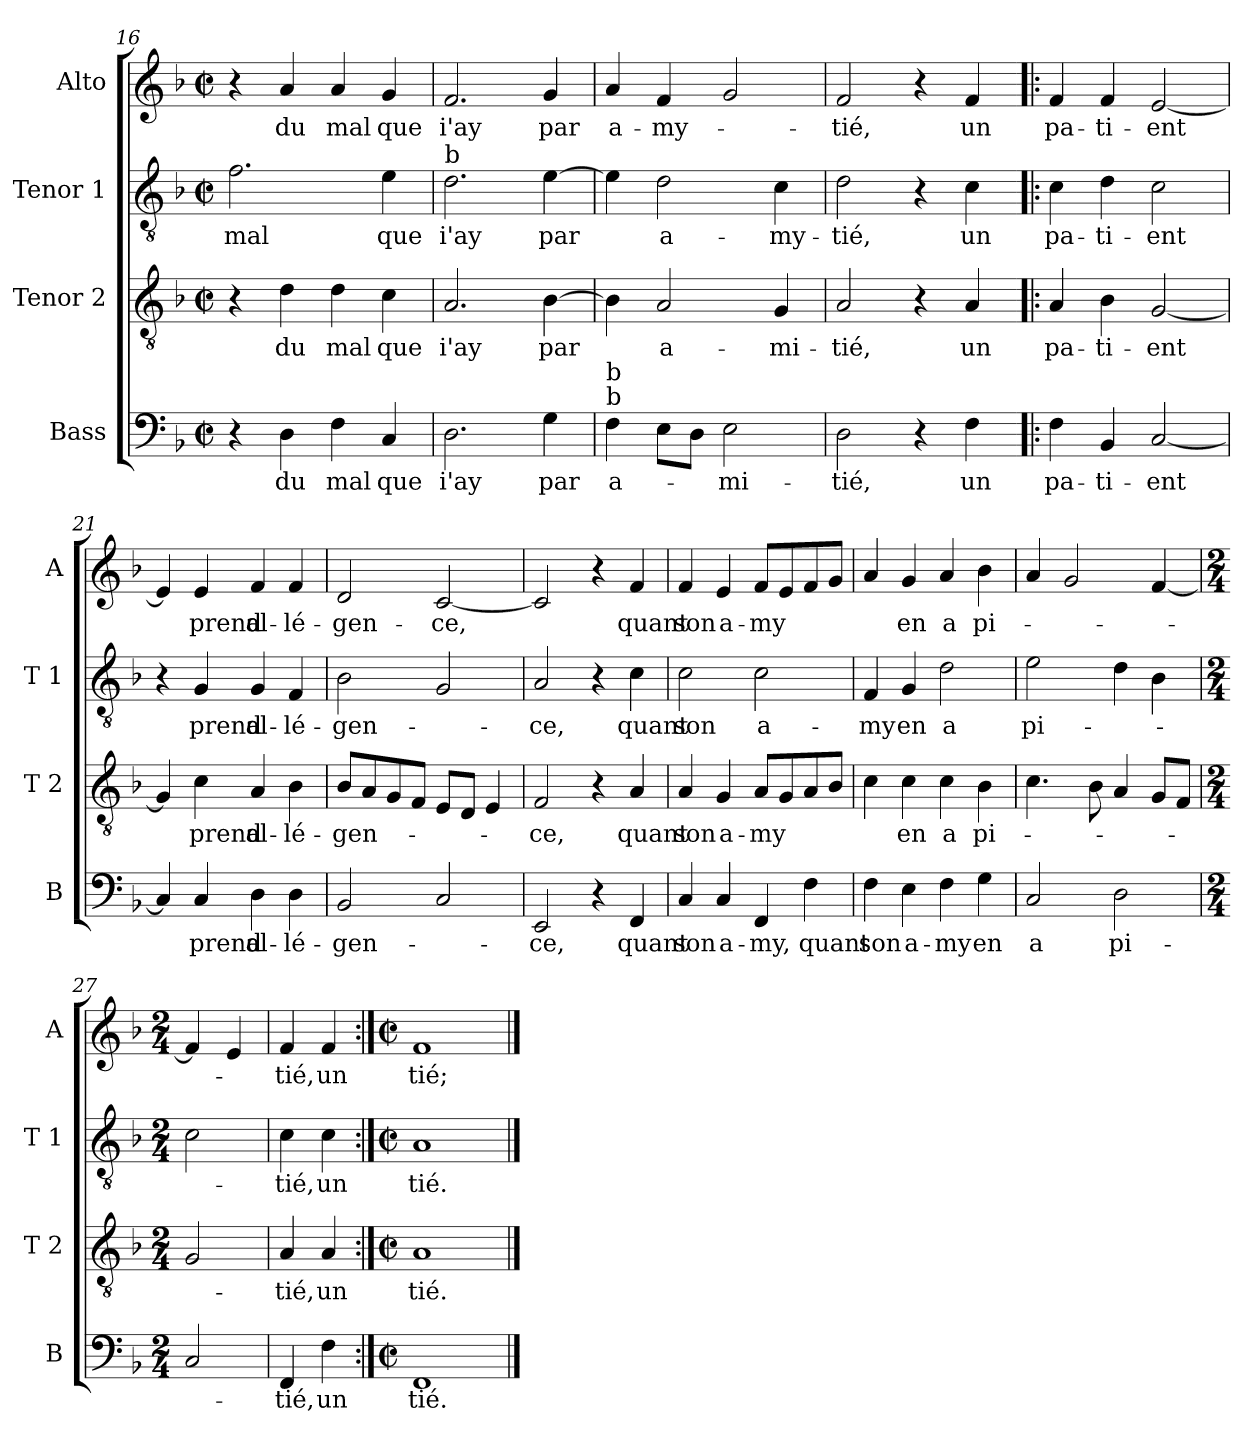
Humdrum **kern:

**kern	**text	**kern	**text	**kern	**text	**kern	**text
*part4	*part4	*part3	*part3	*part2	*part2	*part1	*part1
*staff4	*staff4	*staff3	*staff3	*staff2	*staff2	*staff1	*staff1
*I"Bass	*	*I"Tenor 2	*	*I"Tenor 1	*	*I"Alto	*
*I'B	*	*I'T 2	*	*I'T 1	*	*I'A	*
*clefF4	*	*clefGv2	*	*clefGv2	*	*clefG2	*
*k[b-]	*	*k[b-]	*	*k[b-]	*	*k[b-]	*
*F:	*	*F:	*	*F:	*	*F:	*
*M2/2	*	*M2/2	*	*M2/2	*	*M2/2	*
*met(c|)	*	*met(c|)	*	*met(c|)	*	*met(c|)	*
=16	=16	=16	=16	=16	=16	=16	=16
!	!	!	!	!	!LO:LY:b	!	!
4r	.	4r	.	2.f\	mal	4r	.
!	!LO:LY:b	!	!LO:LY:b	!	!	!	!LO:LY:b
4D\	du	4d\	du	.	.	4a/	du
!	!LO:LY:b	!	!LO:LY:b	!	!	!	!LO:LY:b
4F\	mal	4d\	mal	.	.	4a/	mal
!	!LO:LY:b	!	!LO:LY:b	!	!LO:LY:b	!	!LO:LY:b
4C/	que	4c\	que	4e\	que	4g/	que
=17	=17	=17	=17	=17	=17	=17	=17
!	!	!	!	!LO:TX:a:t=b	!	!	!
!	!LO:LY:b	!	!LO:LY:b	!	!LO:LY:b	!	!LO:LY:b
2.D\	i'ay	2.A/	i'ay	2.d\	i'ay	2.f/	i'ay
!	!LO:LY:b	!	!LO:LY:b	!	!LO:LY:b	!	!LO:LY:b
4G\	par	[4B-\	par	[4e\	par	4g/	par
=18	=18	=18	=18	=18	=18	=18	=18
!LO:TX:a:t=b	!	!	!	!	!	!	!
!LO:TX:a:t=b	!	!	!	!	!	!	!
!	!LO:LY:b	!	!	!	!	!	!LO:LY:b
4F\	a-	4B-\]	.	4e\]	.	4a/	a-
!	!	!	!LO:LY:b	!	!LO:LY:b	!	!LO:LY:b
8E\L	.	2A/	a-	2d\	a-	4f/	-my-
8D\J	.	.	.	.	.	.	.
!	!LO:LY:b	!	!	!	!	!	!
2E\	-mi-	.	.	.	.	2g/	.
!	!	!	!LO:LY:b	!	!LO:LY:b	!	!
.	.	4G/	-mi-	4c\	-my-	.	.
=19	=19	=19	=19	=19	=19	=19	=19
!	!LO:LY:b	!	!LO:LY:b	!	!LO:LY:b	!	!LO:LY:b
2D\	-tié,	2A/	-tié,	2d\	-tié,	2f/	-tié,
4r	.	4r	.	4r	.	4r	.
!	!LO:LY:b	!	!LO:LY:b	!	!LO:LY:b	!	!LO:LY:b
4F\	un	4A/	un	4c\	un	4f/	un
!!LO:LB:g=z
=20!|:	=20!|:	=20!|:	=20!|:	=20!|:	=20!|:	=20!|:	=20!|:
!	!LO:LY:b	!	!LO:LY:b	!	!LO:LY:b	!	!LO:LY:b
4F\	pa-	4A/	pa-	4c\	pa-	4f/	pa-
!	!LO:LY:b	!	!LO:LY:b	!	!LO:LY:b	!	!LO:LY:b
4BB-/	-ti-	4B-\	-ti-	4d\	-ti-	4f/	-ti-
!	!LO:LY:b	!	!LO:LY:b	!	!LO:LY:b	!	!LO:LY:b
[2C/	-ent	[2G/	-ent	2c\	-ent	[2e/	-ent
=21	=21	=21	=21	=21	=21	=21	=21
4C/]	.	4G/]	.	4r	.	4e/]	.
!	!LO:LY:b	!	!LO:LY:b	!	!LO:LY:b	!	!LO:LY:b
4C/	prend	4c\	prend	4G/	prend	4e/	prend
!	!LO:LY:b	!	!LO:LY:b	!	!LO:LY:b	!	!LO:LY:b
4D\	al-	4A/	al-	4G/	al-	4f/	al-
!	!LO:LY:b	!	!LO:LY:b	!	!LO:LY:b	!	!LO:LY:b
4D\	-lé-	4B-\	-lé-	4F/	-lé-	4f/	-lé-
=22	=22	=22	=22	=22	=22	=22	=22
!	!LO:LY:b	!	!LO:LY:b	!	!LO:LY:b	!	!LO:LY:b
2BB-/	-gen-	8B-/L	-gen-	2B-\	-gen-	2d/	-gen-
.	.	8A/	.	.	.	.	.
.	.	8G/	.	.	.	.	.
.	.	8F/J	.	.	.	.	.
!	!	!	!	!	!	!	!LO:LY:b
2C/	.	8E/L	.	2G/	.	[2c/	-ce,
.	.	8D/J	.	.	.	.	.
.	.	4E/	.	.	.	.	.
=23	=23	=23	=23	=23	=23	=23	=23
!	!LO:LY:b	!	!LO:LY:b	!	!LO:LY:b	!	!
2EE/	-ce,	2F/	-ce,	2A/	-ce,	2c/]	.
4r	.	4r	.	4r	.	4r	.
!	!LO:LY:b	!	!LO:LY:b	!	!LO:LY:b	!	!LO:LY:b
4FF/	quant	4A/	quant	4c\	quant	4f/	quant
=24	=24	=24	=24	=24	=24	=24	=24
!	!LO:LY:b	!	!LO:LY:b	!	!LO:LY:b	!	!LO:LY:b
4C/	son	4A/	son	2c\	son	4f/	son
!	!LO:LY:b	!	!LO:LY:b	!	!	!	!LO:LY:b
4C/	a-	4G/	a-	.	.	4e/	a-
!	!LO:LY:b	!	!LO:LY:b	!	!LO:LY:b	!	!LO:LY:b
4FF/	-my,	8A/L	-my	2c\	a-	8f/L	-my
.	.	8G/	.	.	.	8e/	.
!	!LO:LY:b	!	!	!	!	!	!
4F\	quant	8A/	.	.	.	8f/	.
.	.	8B-/J	.	.	.	8g/J	.
!!LO:PB:g=z
=25	=25	=25	=25	=25	=25	=25	=25
!	!LO:LY:b	!	!	!	!LO:LY:b	!	!
4F\	son	4c\	.	4F/	-my	4a/	.
!	!LO:LY:b	!	!LO:LY:b	!	!LO:LY:b	!	!LO:LY:b
4E\	a-	4c\	en	4G/	en	4g/	en
!	!LO:LY:b	!	!LO:LY:b	!	!LO:LY:b	!	!LO:LY:b
4F\	-my	4c\	a	2d\	a	4a/	a
!	!LO:LY:b	!	!LO:LY:b	!	!	!	!LO:LY:b
4G\	en	4B-\	pi-	.	.	4b-\	pi-
=26	=26	=26	=26	=26	=26	=26	=26
!	!LO:LY:b	!	!	!	!LO:LY:b	!	!
2C/	a	4.c\	.	2e\	pi-	4a/	.
.	.	.	.	.	.	2g/	.
.	.	8B-\	.	.	.	.	.
!	!LO:LY:b	!	!	!	!	!	!
2D\	pi-	4A/	.	4d\	.	.	.
.	.	8G/L	.	4B-\	.	[4f/	.
.	.	8F/J	.	.	.	.	.
=27	=27	=27	=27	=27	=27	=27	=27
*M2/4	*	*M2/4	*	*M2/4	*	*M2/4	*
2C/	.	2G/	.	2c\	.	4f/]	.
.	.	.	.	.	.	4e/	.
=28	=28	=28	=28	=28	=28	=28	=28
!	!LO:LY:b	!	!LO:LY:b	!	!LO:LY:b	!	!LO:LY:b
4FF/	-tié,	4A/	-tié,	4c\	-tié,	4f/	-tié,
!	!LO:LY:b	!	!LO:LY:b	!	!LO:LY:b	!	!LO:LY:b
4F\	un	4A/	un	4c\	un	4f/	un
=29:|!	=29:|!	=29:|!	=29:|!	=29:|!	=29:|!	=29:|!	=29:|!
*M2/2	*	*M2/2	*	*M2/2	*	*M2/2	*
*met(c|)	*	*met(c|)	*	*met(c|)	*	*met(c|)	*
!	!LO:LY:b	!	!LO:LY:b	!	!LO:LY:b	!	!LO:LY:b
1FF	tié.	1A	tié.	1A	tié.	1f	tié;
==	==	==	==	==	==	==	==
*-	*-	*-	*-	*-	*-	*-	*-
